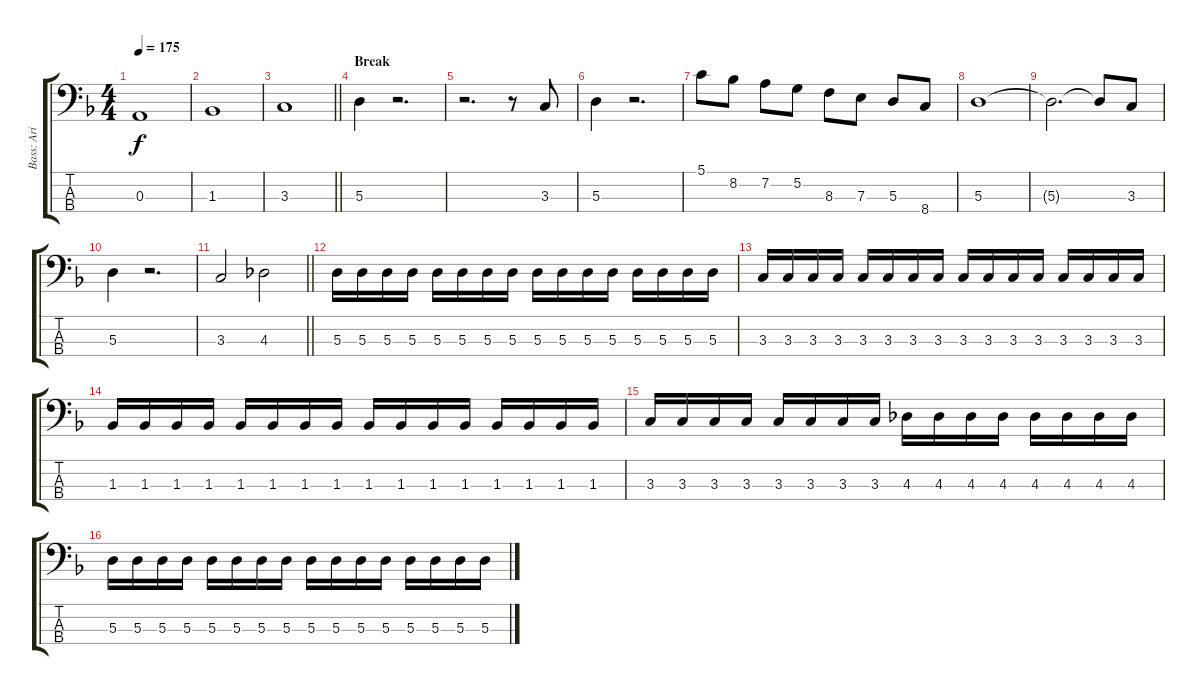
\track ("Bass: Ari Katajamäki" "Bass: Ari ") {instrument electricbassfinger}
\staff {score tabs}
\tuning (G2 D2 A1 E1) {hide}
\ts (4 4)
\tempo 175
\clef f4
\ks dminor
0.3.1{dy f} |
1.3.1 |
\barLineRight lightlight
3.3.1 |
\section ("" "Break")
5.3.4 r.2{d} |
r.2{d} r.8 3.3.8 |
5.3.4 r.2{d} |
5.1.8 8.2.8 7.2.8 5.2.8 8.3.8 7.3.8 5.3.8 8.4.8 |
5.3.1 |
5.3{t}.2{d} 5.3{t}.8 3.3.8 |
5.3.4 r.2{d} |
\barLineRight lightlight
3.3.2 4.3.2 |
5.3.16 5.3.16 5.3.16 5.3.16 5.3.16 5.3.16 5.3.16 5.3.16 5.3.16 5.3.16 5.3.16 5.3.16 5.3.16 5.3.16 5.3.16 5.3.16 |
3.3.16 3.3.16 3.3.16 3.3.16 3.3.16 3.3.16 3.3.16 3.3.16 3.3.16 3.3.16 3.3.16 3.3.16 3.3.16 3.3.16 3.3.16 3.3.16 |
1.3.16 1.3.16 1.3.16 1.3.16 1.3.16 1.3.16 1.3.16 1.3.16 1.3.16 1.3.16 1.3.16 1.3.16 1.3.16 1.3.16 1.3.16 1.3.16 |
3.3.16 3.3.16 3.3.16 3.3.16 3.3.16 3.3.16 3.3.16 3.3.16 4.3.16 4.3.16 4.3.16 4.3.16 4.3.16 4.3.16 4.3.16 4.3.16 |
5.3.16 5.3.16 5.3.16 5.3.16 5.3.16 5.3.16 5.3.16 5.3.16 5.3.16 5.3.16 5.3.16 5.3.16 5.3.16 5.3.16 5.3.16 5.3.16
